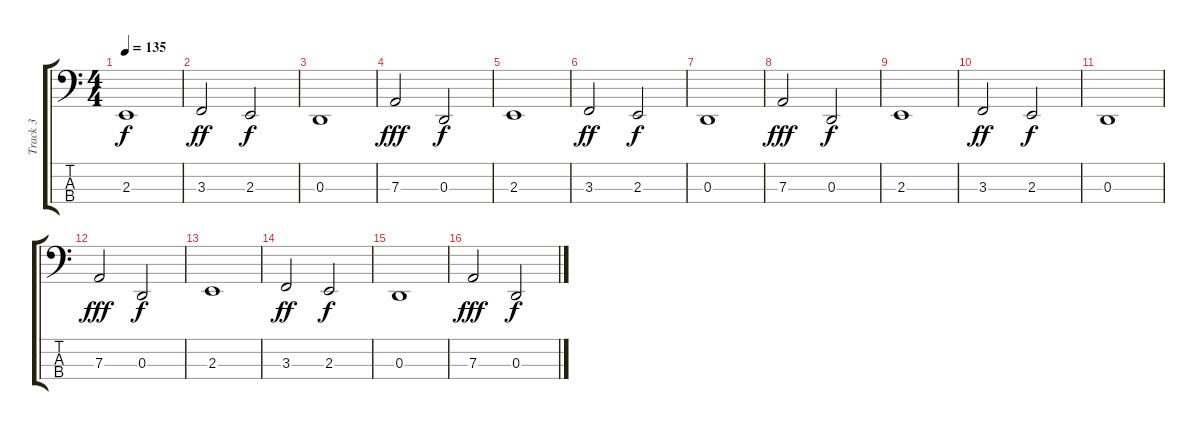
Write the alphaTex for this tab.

\track ("Track 3" "Track 3") {instrument electricbassfinger}
\staff {score tabs}
\tuning (C2 G1 D1 G0) {hide}
\ts (4 4)
\tempo 135
\clef f4
\ks c
2.3.1{dy f} |
3.3.2{dy ff} 2.3.2{dy f} |
0.3.1 |
7.3.2{dy fff} 0.3.2{dy f} |
2.3.1 |
3.3.2{dy ff} 2.3.2{dy f} |
0.3.1 |
7.3.2{dy fff} 0.3.2{dy f} |
2.3.1 |
3.3.2{dy ff} 2.3.2{dy f} |
0.3.1 |
7.3.2{dy fff} 0.3.2{dy f} |
2.3.1 |
3.3.2{dy ff} 2.3.2{dy f} |
0.3.1 |
7.3.2{dy fff} 0.3.2{dy f}
